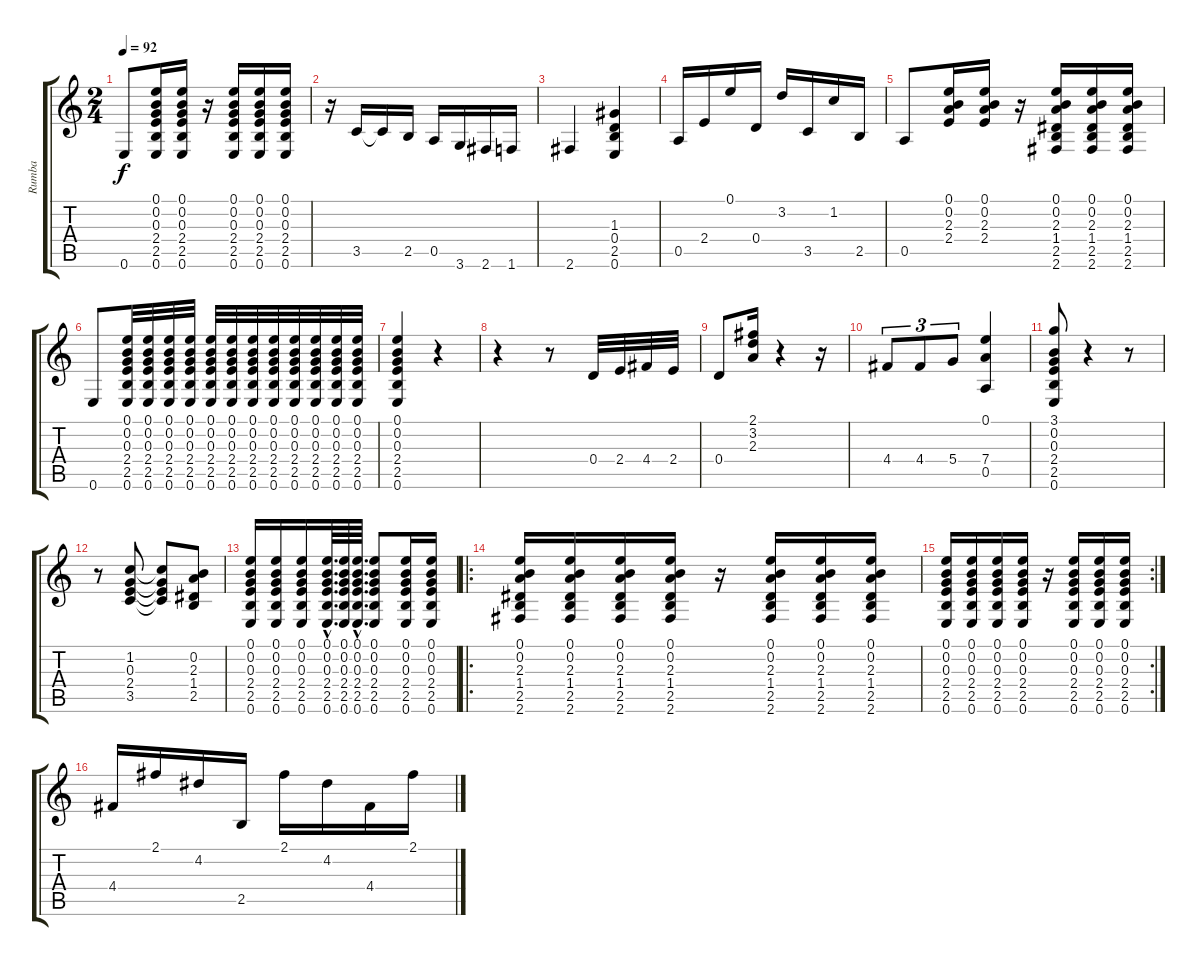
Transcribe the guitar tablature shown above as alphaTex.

\track ("Rumba   " "Rumba   ") {instrument acousticguitarnylon}
\staff {score tabs}
\tuning (E4 B3 G3 D3 A2 E2) {hide}
\ts (2 4)
\tempo 92
\clef g2
\ks c
0.6.8{dy f} (0.1 0.2 0.3 2.4 2.5 0.6).16 (0.1 0.2 0.3 2.4 2.5 0.6).16 r.16 (0.1 0.2 0.3 2.4 2.5 0.6).16 (0.1 0.2 0.3 2.4 2.5 0.6).16 (0.1 0.2 0.3 2.4 2.5 0.6).16 |
r.16 3.5.16 3.5{t}.16 2.5.16 0.5.16 3.6.16 2.6.16 1.6.16 |
2.6.4 (1.3 0.4 2.5 0.6).4 |
0.5.16 2.4.16 0.1.16 0.4.16 3.2.16 3.5.16 1.2.16 2.5.16 |
0.5.8 (0.1 0.2 2.3 2.4).16 (0.1 0.2 2.3 2.4).16 r.16 (0.1 0.2 2.3 1.4 2.5 2.6).16 (0.1 0.2 2.3 1.4 2.5 2.6).16 (0.1 0.2 2.3 1.4 2.5 2.6).16 |
0.6.8 (0.1 0.2 0.3 2.4 2.5 0.6).32 (0.1 0.2 0.3 2.4 2.5 0.6).32 (0.1 0.2 0.3 2.4 2.5 0.6).32 (0.1 0.2 0.3 2.4 2.5 0.6).32 (0.1 0.2 0.3 2.4 2.5 0.6).32 (0.1 0.2 0.3 2.4 2.5 0.6).32 (0.1 0.2 0.3 2.4 2.5 0.6).32 (0.1 0.2 0.3 2.4 2.5 0.6).32 (0.1 0.2 0.3 2.4 2.5 0.6).32 (0.1 0.2 0.3 2.4 2.5 0.6).32 (0.1 0.2 0.3 2.4 2.5 0.6).32 (0.1 0.2 0.3 2.4 2.5 0.6).32 |
(0.1 0.2 0.3 2.4 2.5 0.6).4 r.4 |
r.4 r.8 0.4.32 2.4.32 4.4.32 2.4.32 |
0.4.8 (2.1 3.2 2.3).16 r.4 r.16 |
4.4.8{tu (3 2)} 4.4.8{tu (3 2)} 5.4.8{tu (3 2)} (0.1 7.4 0.5).4 |
(3.1 0.2 0.3 2.4 2.5 0.6).8 r.4 r.8 |
r.8 (1.2 0.3 2.4 3.5).8 (1.2{t} 0.3{t} 2.4{t} 3.5{t}).8 (0.2 2.3 1.4 2.5).8 |
(0.1 0.2 0.3 2.4 2.5 0.6).16 (0.1 0.2 0.3 2.4 2.5 0.6).16 (0.1 0.2 0.3 2.4 2.5 0.6).16 (0.1{hac} 0.2{hac} 0.3{hac} 2.4{hac} 2.5{hac} 0.6{hac}).64{d} (0.1 0.2 0.3 2.4 2.5 0.6).64 (0.1{hac} 0.2{hac} 0.3{hac} 2.4{hac} 2.5{hac} 0.6{hac}).64{d} (0.1 0.2 0.3 2.4 2.5 0.6).8 (0.1 0.2 0.3 2.4 2.5 0.6).16 (0.1 0.2 0.3 2.4 2.5 0.6).16 |
\ro
(0.1 0.2 2.3 1.4 2.5 2.6).16 (0.1 0.2 2.3 1.4 2.5 2.6).16 (0.1 0.2 2.3 1.4 2.5 2.6).16 (0.1 0.2 2.3 1.4 2.5 2.6).16 r.16 (0.1 0.2 2.3 1.4 2.5 2.6).16 (0.1 0.2 2.3 1.4 2.5 2.6).16 (0.1 0.2 2.3 1.4 2.5 2.6).16 |
\rc 2
(0.1 0.2 0.3 2.4 2.5 0.6).16 (0.1 0.2 0.3 2.4 2.5 0.6).16 (0.1 0.2 0.3 2.4 2.5 0.6).16 (0.1 0.2 0.3 2.4 2.5 0.6).16 r.16 (0.1 0.2 0.3 2.4 2.5 0.6).16 (0.1 0.2 0.3 2.4 2.5 0.6).16 (0.1 0.2 0.3 2.4 2.5 0.6).16 |
4.4.16 2.1.16 4.2.16 2.5.16 2.1.16 4.2.16 4.4.16 2.1.16
